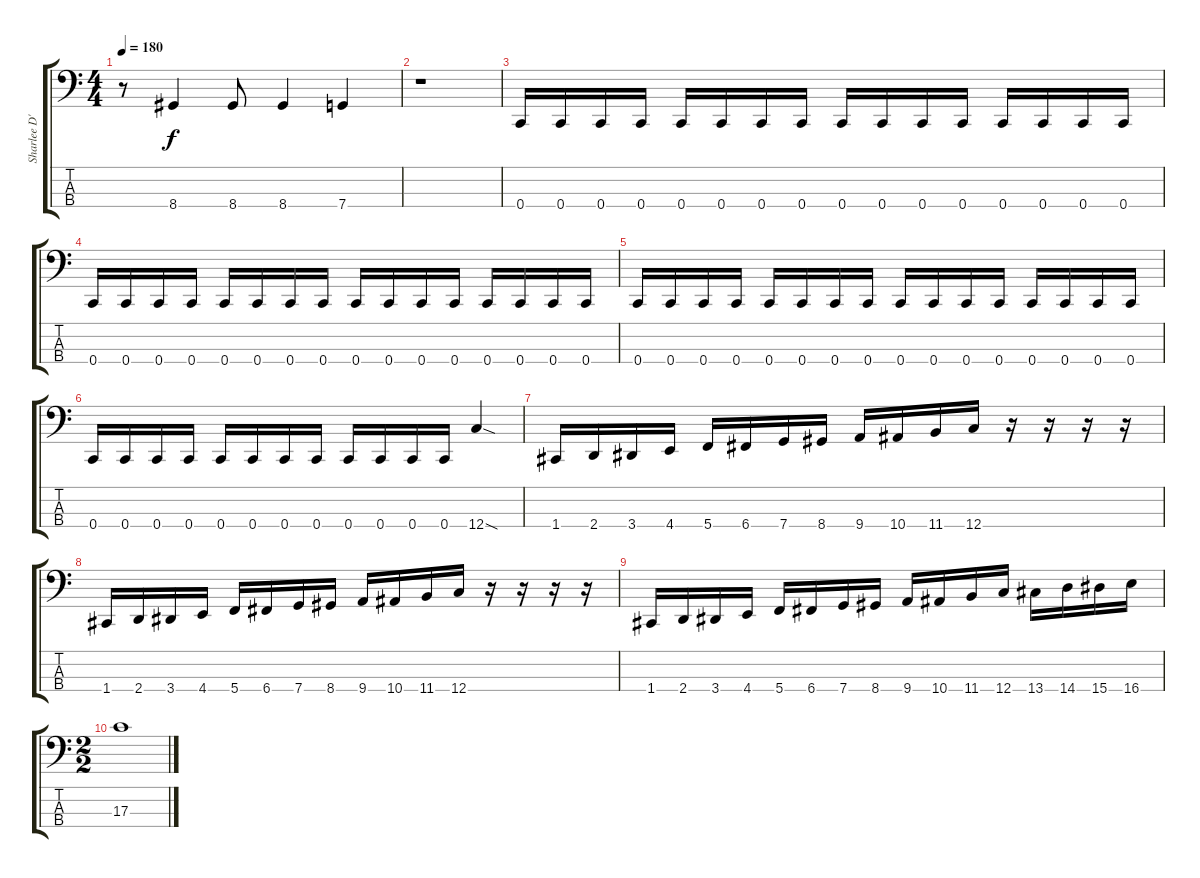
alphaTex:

\track ("Sharlee D'Angelo" "Sharlee D'") {instrument electricbassfinger}
\staff {score tabs}
\tuning (F2 C2 G1 C1) {hide}
\ts (4 4)
\tempo 180
\clef f4
\ks c
r.8{dy f} 8.4.4 8.4.8 8.4.4 7.4.4 |
r.1 |
0.4.16 0.4.16 0.4.16 0.4.16 0.4.16 0.4.16 0.4.16 0.4.16 0.4.16 0.4.16 0.4.16 0.4.16 0.4.16 0.4.16 0.4.16 0.4.16 |
0.4.16 0.4.16 0.4.16 0.4.16 0.4.16 0.4.16 0.4.16 0.4.16 0.4.16 0.4.16 0.4.16 0.4.16 0.4.16 0.4.16 0.4.16 0.4.16 |
0.4.16 0.4.16 0.4.16 0.4.16 0.4.16 0.4.16 0.4.16 0.4.16 0.4.16 0.4.16 0.4.16 0.4.16 0.4.16 0.4.16 0.4.16 0.4.16 |
0.4.16 0.4.16 0.4.16 0.4.16 0.4.16 0.4.16 0.4.16 0.4.16 0.4.16 0.4.16 0.4.16 0.4.16 12.4{sod}.4 |
1.4.16 2.4.16 3.4.16 4.4.16 5.4.16 6.4.16 7.4.16 8.4.16 9.4.16 10.4.16 11.4.16 12.4.16 r.16 r.16 r.16 r.16 |
1.4.16 2.4.16 3.4.16 4.4.16 5.4.16 6.4.16 7.4.16 8.4.16 9.4.16 10.4.16 11.4.16 12.4.16 r.16 r.16 r.16 r.16 |
1.4.16 2.4.16 3.4.16 4.4.16 5.4.16 6.4.16 7.4.16 8.4.16 9.4.16 10.4.16 11.4.16 12.4.16 13.4.16 14.4.16 15.4.16 16.4.16 |
\ts (2 2)
17.3.1
